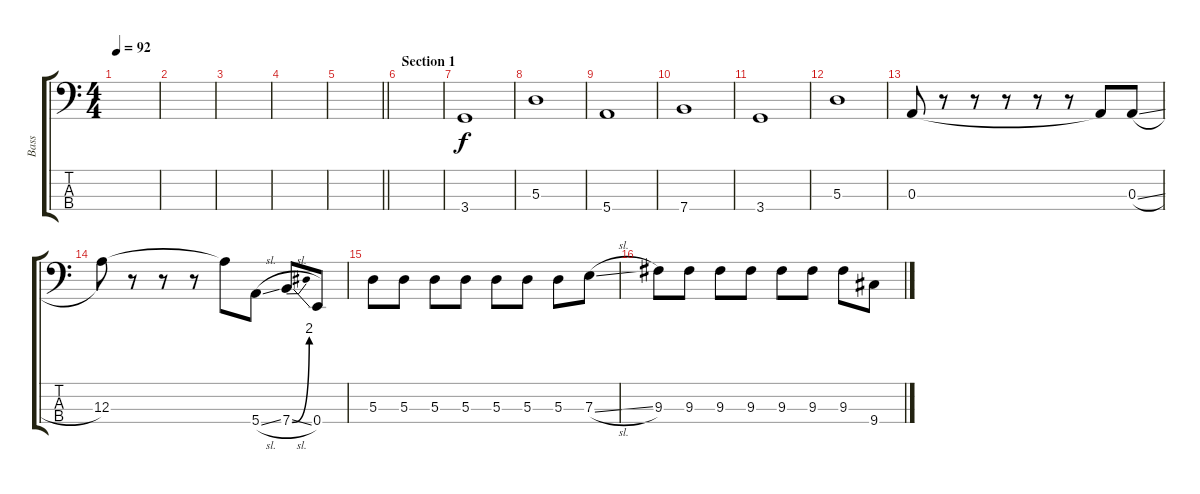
\track ("Bass" "Bass") {instrument electricbassfinger}
\staff {score tabs}
\tuning (G2 D2 A1 E1) {hide}
\ts (4 4)
\tempo 92
\clef f4
\ks c
|
|
|
|
\barLineRight lightlight
|
\section ("" "Section 1")
|
3.4.1 |
5.3.1 |
5.4.1 |
7.4.1 |
3.4.1 |
5.3.1 |
0.3.8 r.8 r.8 r.8 r.8 r.8 0.3{t}.8 0.3{sl}.8 |
12.3.8 r.8 r.8 r.8 12.3{t}.8 5.4{sl}.8 7.4{be (bend 0 0 60 8) sl}.8 0.4.8 |
5.3.8 5.3.8 5.3.8 5.3.8 5.3.8 5.3.8 5.3.8 7.3{sl}.8 |
9.3.8 9.3.8 9.3.8 9.3.8 9.3.8 9.3.8 9.3.8 9.4{sl}.8
